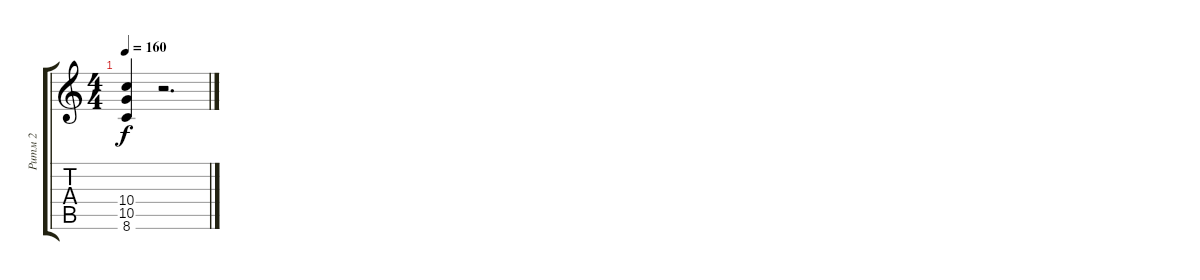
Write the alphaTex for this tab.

\track ("Ритм 2" "Ритм 2") {instrument distortionguitar}
\staff {score tabs}
\tuning (E4 B3 G3 D3 A2 E2) {hide}
\ts (4 4)
\tempo 160
\clef g2
\ks c
(10.4 10.5 8.6).4{dy f} r.2{d}
